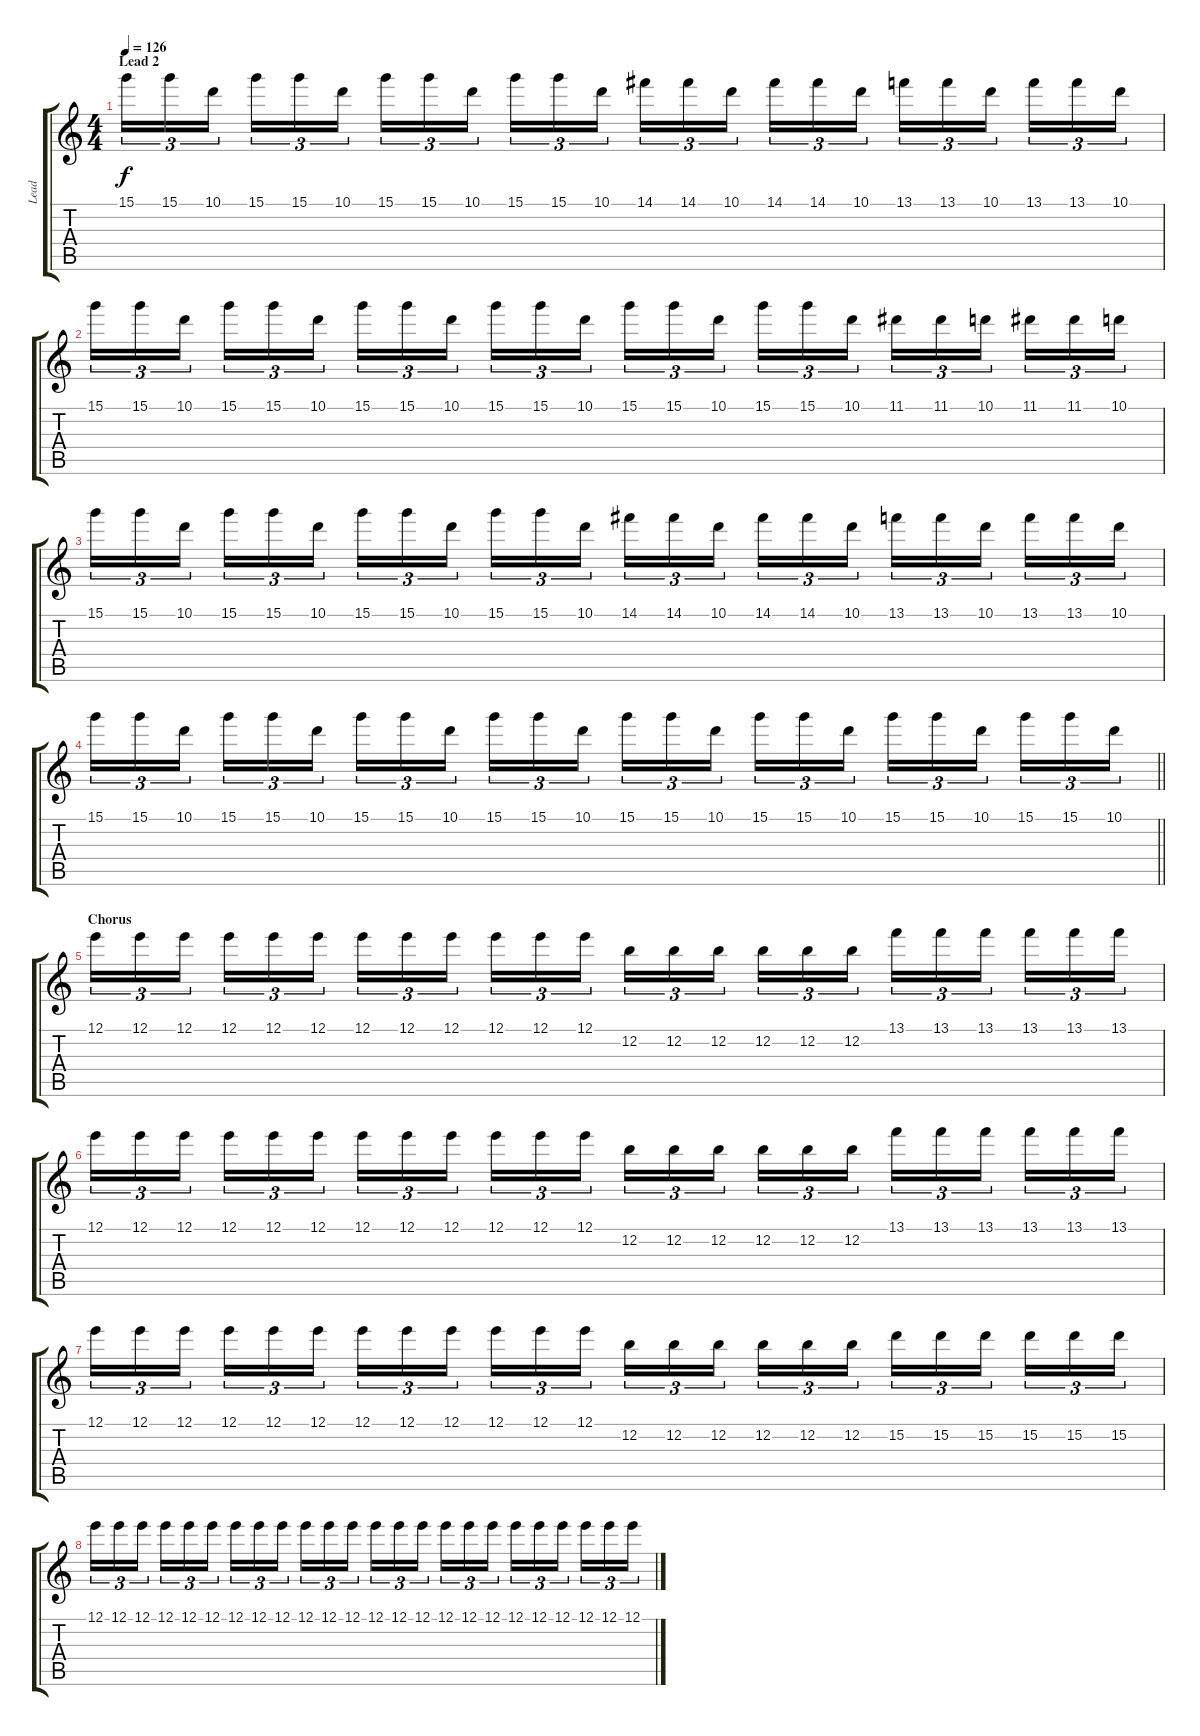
\track ("Lead" "Lead") {instrument distortionguitar}
\staff {score tabs}
\tuning (E4 B3 G3 D3 A2 E2) {hide}
\ts (4 4)
\section ("" "Lead 2")
\tempo 126
\clef g2
\ks c
15.1.16{tu (3 2) dy f} 15.1.16{tu (3 2)} 10.1.16{tu (3 2) beam splitsecondary} 15.1.16{tu (3 2)} 15.1.16{tu (3 2)} 10.1.16{tu (3 2)} 15.1.16{tu (3 2)} 15.1.16{tu (3 2)} 10.1.16{tu (3 2) beam splitsecondary} 15.1.16{tu (3 2)} 15.1.16{tu (3 2)} 10.1.16{tu (3 2)} 14.1.16{tu (3 2)} 14.1.16{tu (3 2)} 10.1.16{tu (3 2) beam splitsecondary} 14.1.16{tu (3 2)} 14.1.16{tu (3 2)} 10.1.16{tu (3 2)} 13.1.16{tu (3 2)} 13.1.16{tu (3 2)} 10.1.16{tu (3 2) beam splitsecondary} 13.1.16{tu (3 2)} 13.1.16{tu (3 2)} 10.1.16{tu (3 2)} |
15.1.16{tu (3 2)} 15.1.16{tu (3 2)} 10.1.16{tu (3 2) beam splitsecondary} 15.1.16{tu (3 2)} 15.1.16{tu (3 2)} 10.1.16{tu (3 2)} 15.1.16{tu (3 2)} 15.1.16{tu (3 2)} 10.1.16{tu (3 2) beam splitsecondary} 15.1.16{tu (3 2)} 15.1.16{tu (3 2)} 10.1.16{tu (3 2)} 15.1.16{tu (3 2)} 15.1.16{tu (3 2)} 10.1.16{tu (3 2) beam splitsecondary} 15.1.16{tu (3 2)} 15.1.16{tu (3 2)} 10.1.16{tu (3 2)} 11.1.16{tu (3 2)} 11.1.16{tu (3 2)} 10.1.16{tu (3 2) beam splitsecondary} 11.1.16{tu (3 2)} 11.1.16{tu (3 2)} 10.1.16{tu (3 2)} |
15.1.16{tu (3 2)} 15.1.16{tu (3 2)} 10.1.16{tu (3 2) beam splitsecondary} 15.1.16{tu (3 2)} 15.1.16{tu (3 2)} 10.1.16{tu (3 2)} 15.1.16{tu (3 2)} 15.1.16{tu (3 2)} 10.1.16{tu (3 2) beam splitsecondary} 15.1.16{tu (3 2)} 15.1.16{tu (3 2)} 10.1.16{tu (3 2)} 14.1.16{tu (3 2)} 14.1.16{tu (3 2)} 10.1.16{tu (3 2) beam splitsecondary} 14.1.16{tu (3 2)} 14.1.16{tu (3 2)} 10.1.16{tu (3 2)} 13.1.16{tu (3 2)} 13.1.16{tu (3 2)} 10.1.16{tu (3 2) beam splitsecondary} 13.1.16{tu (3 2)} 13.1.16{tu (3 2)} 10.1.16{tu (3 2)} |
\barLineRight lightlight
15.1.16{tu (3 2)} 15.1.16{tu (3 2)} 10.1.16{tu (3 2) beam splitsecondary} 15.1.16{tu (3 2)} 15.1.16{tu (3 2)} 10.1.16{tu (3 2)} 15.1.16{tu (3 2)} 15.1.16{tu (3 2)} 10.1.16{tu (3 2) beam splitsecondary} 15.1.16{tu (3 2)} 15.1.16{tu (3 2)} 10.1.16{tu (3 2)} 15.1.16{tu (3 2)} 15.1.16{tu (3 2)} 10.1.16{tu (3 2) beam splitsecondary} 15.1.16{tu (3 2)} 15.1.16{tu (3 2)} 10.1.16{tu (3 2)} 15.1.16{tu (3 2)} 15.1.16{tu (3 2)} 10.1.16{tu (3 2) beam splitsecondary} 15.1.16{tu (3 2)} 15.1.16{tu (3 2)} 10.1.16{tu (3 2)} |
\section ("" "Chorus")
12.1.16{tu (3 2)} 12.1.16{tu (3 2)} 12.1.16{tu (3 2) beam splitsecondary} 12.1.16{tu (3 2)} 12.1.16{tu (3 2)} 12.1.16{tu (3 2)} 12.1.16{tu (3 2)} 12.1.16{tu (3 2)} 12.1.16{tu (3 2) beam splitsecondary} 12.1.16{tu (3 2)} 12.1.16{tu (3 2)} 12.1.16{tu (3 2)} 12.2.16{tu (3 2)} 12.2.16{tu (3 2)} 12.2.16{tu (3 2) beam splitsecondary} 12.2.16{tu (3 2)} 12.2.16{tu (3 2)} 12.2.16{tu (3 2)} 13.1.16{tu (3 2)} 13.1.16{tu (3 2)} 13.1.16{tu (3 2) beam splitsecondary} 13.1.16{tu (3 2)} 13.1.16{tu (3 2)} 13.1.16{tu (3 2)} |
12.1.16{tu (3 2)} 12.1.16{tu (3 2)} 12.1.16{tu (3 2) beam splitsecondary} 12.1.16{tu (3 2)} 12.1.16{tu (3 2)} 12.1.16{tu (3 2)} 12.1.16{tu (3 2)} 12.1.16{tu (3 2)} 12.1.16{tu (3 2) beam splitsecondary} 12.1.16{tu (3 2)} 12.1.16{tu (3 2)} 12.1.16{tu (3 2)} 12.2.16{tu (3 2)} 12.2.16{tu (3 2)} 12.2.16{tu (3 2) beam splitsecondary} 12.2.16{tu (3 2)} 12.2.16{tu (3 2)} 12.2.16{tu (3 2)} 13.1.16{tu (3 2)} 13.1.16{tu (3 2)} 13.1.16{tu (3 2) beam splitsecondary} 13.1.16{tu (3 2)} 13.1.16{tu (3 2)} 13.1.16{tu (3 2)} |
12.1.16{tu (3 2)} 12.1.16{tu (3 2)} 12.1.16{tu (3 2) beam splitsecondary} 12.1.16{tu (3 2)} 12.1.16{tu (3 2)} 12.1.16{tu (3 2)} 12.1.16{tu (3 2)} 12.1.16{tu (3 2)} 12.1.16{tu (3 2) beam splitsecondary} 12.1.16{tu (3 2)} 12.1.16{tu (3 2)} 12.1.16{tu (3 2)} 12.2.16{tu (3 2)} 12.2.16{tu (3 2)} 12.2.16{tu (3 2) beam splitsecondary} 12.2.16{tu (3 2)} 12.2.16{tu (3 2)} 12.2.16{tu (3 2)} 15.2.16{tu (3 2)} 15.2.16{tu (3 2)} 15.2.16{tu (3 2) beam splitsecondary} 15.2.16{tu (3 2)} 15.2.16{tu (3 2)} 15.2.16{tu (3 2)} |
12.1.16{tu (3 2)} 12.1.16{tu (3 2)} 12.1.16{tu (3 2) beam splitsecondary} 12.1.16{tu (3 2)} 12.1.16{tu (3 2)} 12.1.16{tu (3 2)} 12.1.16{tu (3 2)} 12.1.16{tu (3 2)} 12.1.16{tu (3 2) beam splitsecondary} 12.1.16{tu (3 2)} 12.1.16{tu (3 2)} 12.1.16{tu (3 2)} 12.1.16{tu (3 2)} 12.1.16{tu (3 2)} 12.1.16{tu (3 2) beam splitsecondary} 12.1.16{tu (3 2)} 12.1.16{tu (3 2)} 12.1.16{tu (3 2)} 12.1.16{tu (3 2)} 12.1.16{tu (3 2)} 12.1.16{tu (3 2) beam splitsecondary} 12.1.16{tu (3 2)} 12.1.16{tu (3 2)} 12.1.16{tu (3 2)}
